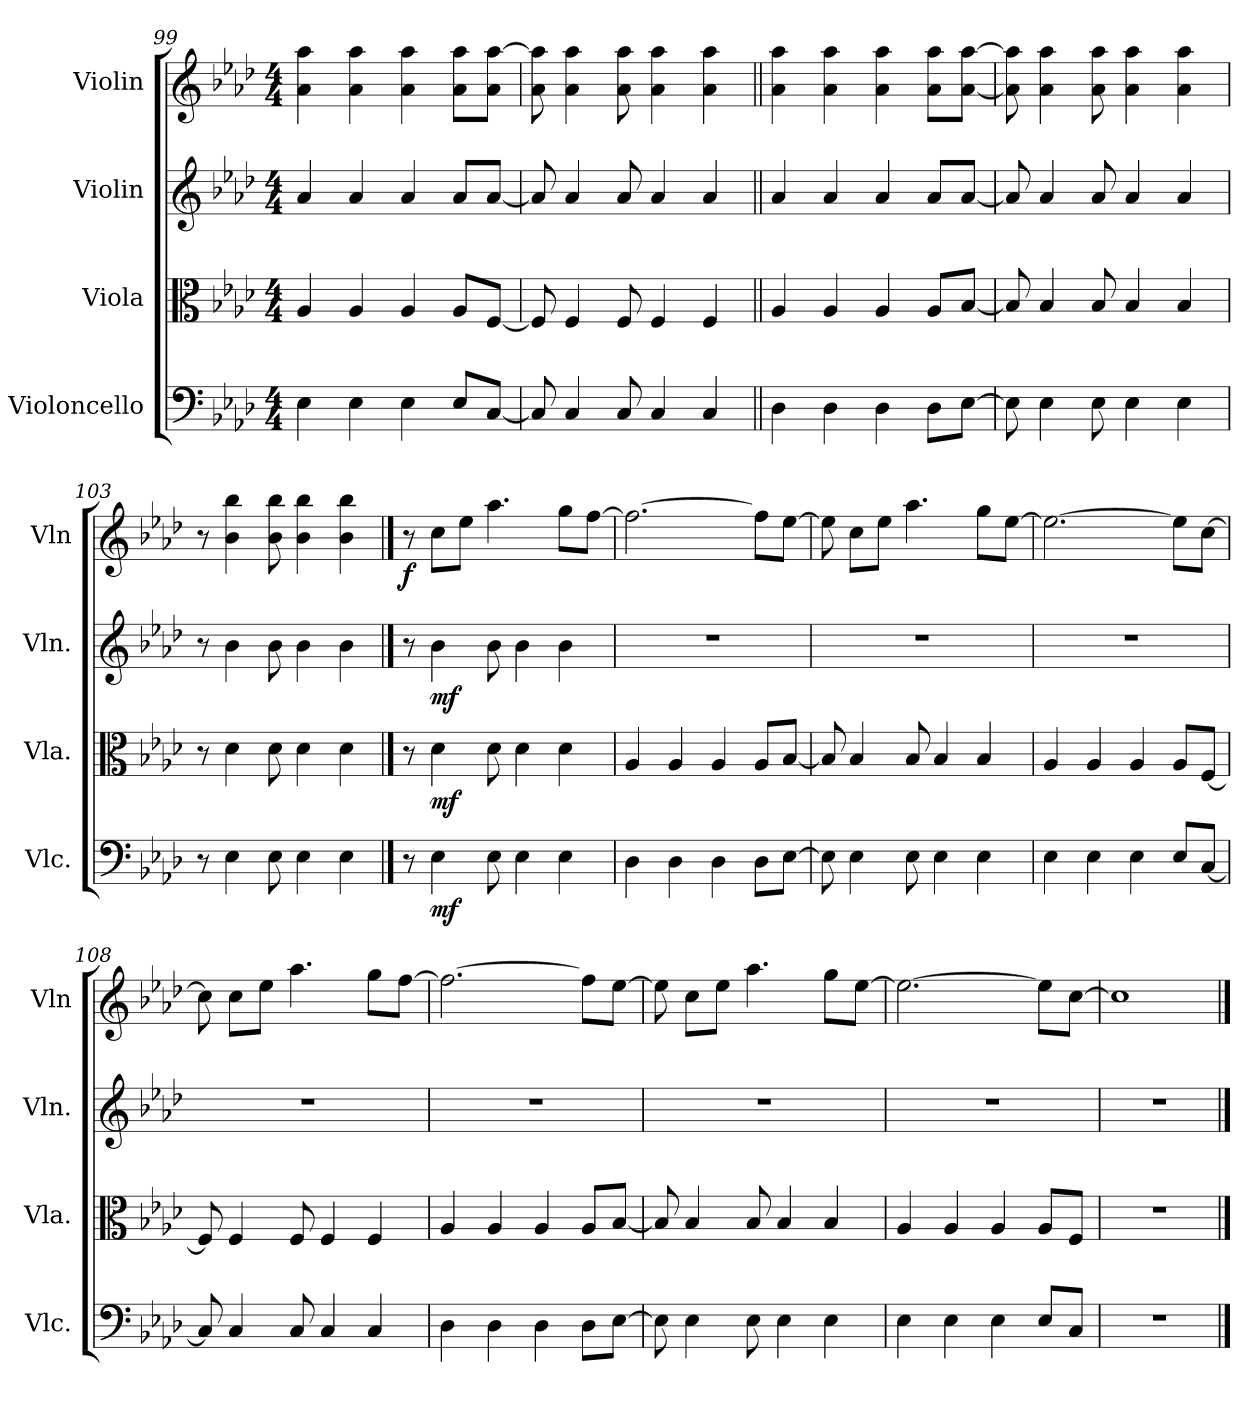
**kern	**dynam	**kern	**dynam	**kern	**dynam	**kern	**dynam
*part4	*part4	*part3	*part3	*part2	*part2	*part1	*part1
*staff4	*staff4	*staff3	*staff3	*staff2	*staff2	*staff1	*staff1
*I"Violoncello	*	*I"Viola	*	*I"Violin	*	*I"Violin	*
*I'Vlc.	*	*I'Vla.	*	*I'Vln.	*	*I'Vln	*
*clefF4	*	*clefC3	*	*clefG2	*	*clefG2	*
*k[b-e-a-d-]	*	*k[b-e-a-d-]	*	*k[b-e-a-d-]	*	*k[b-e-a-d-]	*
*M4/4	*	*M4/4	*	*M4/4	*	*M4/4	*
=99	=99	=99	=99	=99	=99	=99	=99
4E-\	.	4A-/	.	4a-/	.	4a-\ 4aa-\	.
4E-\	.	4A-/	.	4a-/	.	4a-\ 4aa-\	.
4E-\	.	4A-/	.	4a-/	.	4a-\ 4aa-\	.
8E-\L	.	8A-/L	.	8a-/L	.	8a-\ 8aa-\L	.
[8C/J	.	[8F/J	.	[8a-/J	.	8a-\ [8aa-\J	.
=100	=100	=100	=100	=100	=100	=100	=100
8C/]	.	8F/]	.	8a-/]	.	8a-\ 8aa-\]	.
4C/	.	4F/	.	4a-/	.	4a-\ 4aa-\	.
8C/	.	8F/	.	8a-/	.	8a-\ 8aa-\	.
4C/	.	4F/	.	4a-/	.	4a-\ 4aa-\	.
4C/	.	4F/	.	4a-/	.	4a-\ 4aa-\	.
=101||	=101||	=101||	=101||	=101||	=101||	=101||	=101||
4D-\	.	4A-/	.	4a-/	.	4a-\ 4aa-\	.
4D-\	.	4A-/	.	4a-/	.	4a-\ 4aa-\	.
4D-\	.	4A-/	.	4a-/	.	4a-\ 4aa-\	.
8D-\L	.	8A-/L	.	8a-/L	.	8a-\ 8aa-\L	.
[8E-\J	.	[8B-/J	.	[8a-/J	.	[8a-\ [8aa-\J	.
=102	=102	=102	=102	=102	=102	=102	=102
8E-\]	.	8B-/]	.	8a-/]	.	8a-\] 8aa-\]	.
4E-\	.	4B-/	.	4a-/	.	4a-\ 4aa-\	.
8E-\	.	8B-/	.	8a-/	.	8a-\ 8aa-\	.
4E-\	.	4B-/	.	4a-/	.	4a-\ 4aa-\	.
4E-\	.	4B-/	.	4a-/	.	4a-\ 4aa-\	.
!!LO:LB:g=z
=103	=103	=103	=103	=103	=103	=103	=103
8r	.	8r	.	8r	.	8r	.
4E-\	.	4d-\	.	4b-\	.	4b-\ 4bb-\	.
8E-\	.	8d-\	.	8b-\	.	8b-\ 8bb-\	.
4E-\	.	4d-\	.	4b-\	.	4b-\ 4bb-\	.
4E-\	.	4d-\	.	4b-\	.	4b-\ 4bb-\	.
==104	==104	==104	==104	==104	==104	==104	==104
!	!	!	!	!	!	!	!LO:DY:b
8r	.	8r	.	8r	.	8r	f
!	!LO:DY:b	!	!LO:DY:b	!	!LO:DY:b	!	!
4E-\	mf	4d-\	mf	4b-\	mf	8cc\L	.
.	.	.	.	.	.	8ee-\J	.
8E-\	.	8d-\	.	8b-\	.	4.aa-\	.
4E-\	.	4d-\	.	4b-\	.	.	.
4E-\	.	4d-\	.	4b-\	.	8gg\L	.
.	.	.	.	.	.	[8ff\J	.
=105	=105	=105	=105	=105	=105	=105	=105
4D-\	.	4A-/	.	1r	.	2.ff\_	.
4D-\	.	4A-/	.	.	.	.	.
4D-\	.	4A-/	.	.	.	.	.
8D-\L	.	8A-/L	.	.	.	8ff\L]	.
[8E-\J	.	[8B-/J	.	.	.	[8ee-\J	.
=106	=106	=106	=106	=106	=106	=106	=106
8E-\]	.	8B-/]	.	1r	.	8ee-\]	.
4E-\	.	4B-/	.	.	.	8cc\L	.
.	.	.	.	.	.	8ee-\J	.
8E-\	.	8B-/	.	.	.	4.aa-\	.
4E-\	.	4B-/	.	.	.	.	.
4E-\	.	4B-/	.	.	.	8gg\L	.
.	.	.	.	.	.	[8ee-\J	.
=107	=107	=107	=107	=107	=107	=107	=107
4E-\	.	4A-/	.	1r	.	2.ee-\_	.
4E-\	.	4A-/	.	.	.	.	.
4E-\	.	4A-/	.	.	.	.	.
8E-\L	.	8A-/L	.	.	.	8ee-\L]	.
[8C/J	.	[8F/J	.	.	.	[8cc\J	.
!!LO:LB:g=z
=108	=108	=108	=108	=108	=108	=108	=108
8C/]	.	8F/]	.	1r	.	8cc\]	.
4C/	.	4F/	.	.	.	8cc\L	.
.	.	.	.	.	.	8ee-\J	.
8C/	.	8F/	.	.	.	4.aa-\	.
4C/	.	4F/	.	.	.	.	.
4C/	.	4F/	.	.	.	8gg\L	.
.	.	.	.	.	.	[8ff\J	.
=109	=109	=109	=109	=109	=109	=109	=109
4D-\	.	4A-/	.	1r	.	2.ff\_	.
4D-\	.	4A-/	.	.	.	.	.
4D-\	.	4A-/	.	.	.	.	.
8D-\L	.	8A-/L	.	.	.	8ff\L]	.
[8E-\J	.	[8B-/J	.	.	.	[8ee-\J	.
=110	=110	=110	=110	=110	=110	=110	=110
8E-\]	.	8B-/]	.	1r	.	8ee-\]	.
4E-\	.	4B-/	.	.	.	8cc\L	.
.	.	.	.	.	.	8ee-\J	.
8E-\	.	8B-/	.	.	.	4.aa-\	.
4E-\	.	4B-/	.	.	.	.	.
4E-\	.	4B-/	.	.	.	8gg\L	.
.	.	.	.	.	.	[8ee-\J	.
=111	=111	=111	=111	=111	=111	=111	=111
4E-\	.	4A-/	.	1r	.	2.ee-\_	.
4E-\	.	4A-/	.	.	.	.	.
4E-\	.	4A-/	.	.	.	.	.
8E-\L	.	8A-/L	.	.	.	8ee-\L]	.
8C/J	.	8F/J	.	.	.	[8cc\J	.
=112	=112	=112	=112	=112	=112	=112	=112
1r	.	1r	.	1r	.	1cc]	.
==	==	==	==	==	==	==	==
*-	*-	*-	*-	*-	*-	*-	*-
